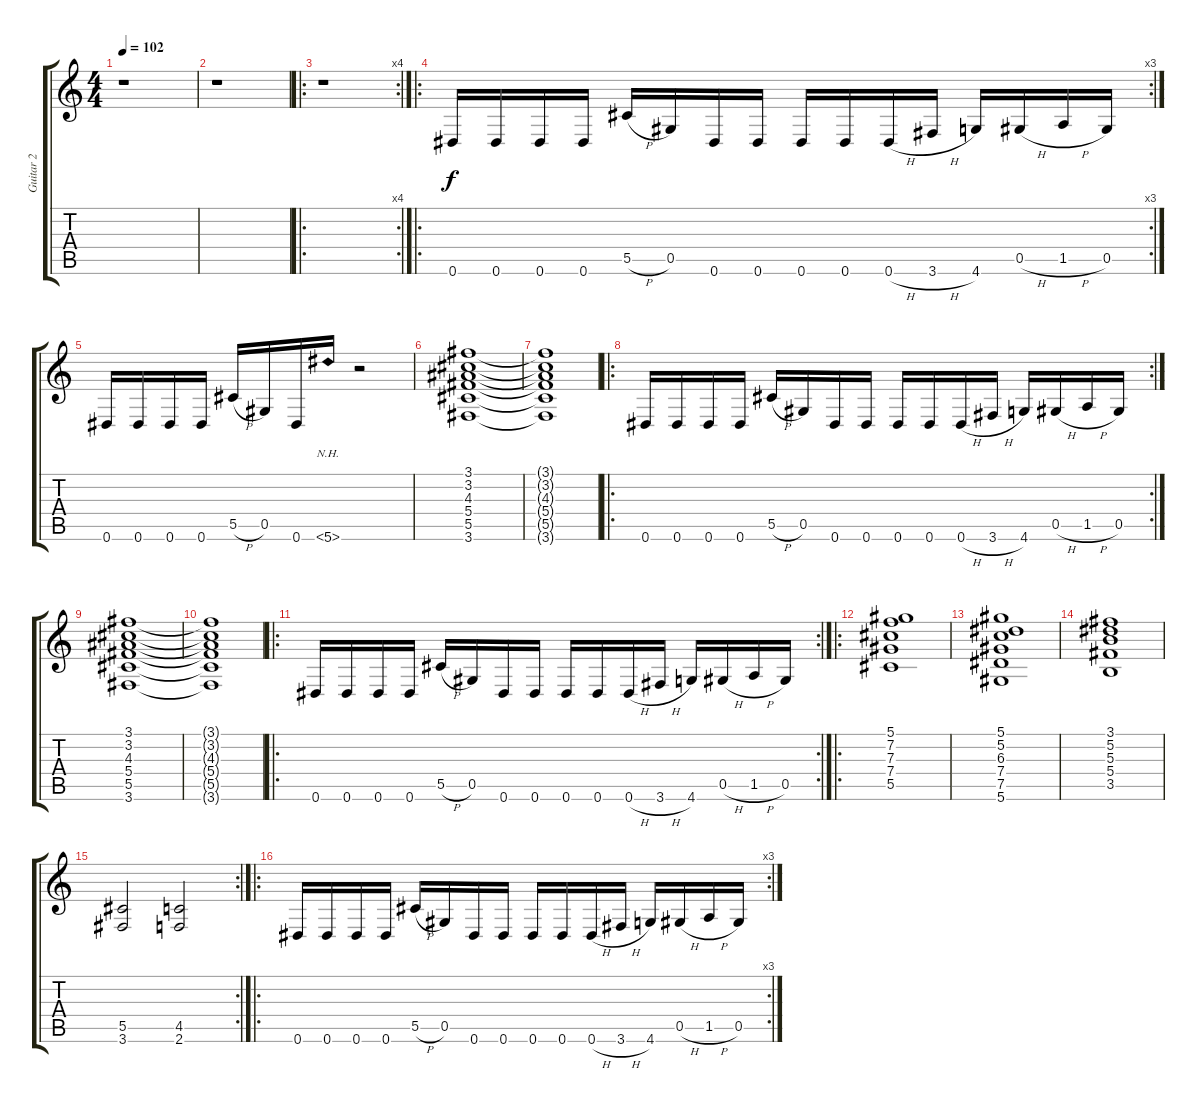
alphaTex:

\track ("Guitar 2" "Guitar 2") {instrument distortionguitar}
\staff {score tabs}
\tuning (Eb4 Bb3 Gb3 Db3 Ab2 Eb2) {hide}
\ts (4 4)
\tempo 102
\clef g2
\ks c
r.1{dy f instrument distortionguitar} |
r.1 |
\ro
\rc 4
r.1 |
\ro
\rc 3
0.6.16 0.6.16 0.6.16 0.6.16 5.5{h}.16 0.5.16 0.6.16 0.6.16 0.6.16 0.6.16 0.6{h}.16 3.6{h}.16 4.6.16 0.5{h}.16 1.5{h}.16 0.5.16 |
0.6.16 0.6.16 0.6.16 0.6.16 5.5{h}.16 0.5.16 0.6.16 5.6{nh}.16 r.2 |
(3.1 3.2 4.3 5.4 5.5 3.6).1 |
(3.1{t} 3.2{t} 4.3{t} 5.4{t} 5.5{t} 3.6{t}).1 |
\ro
\rc 2
0.6.16 0.6.16 0.6.16 0.6.16 5.5{h}.16 0.5.16 0.6.16 0.6.16 0.6.16 0.6.16 0.6{h}.16 3.6{h}.16 4.6.16 0.5{h}.16 1.5{h}.16 0.5.16 |
(3.1 3.2 4.3 5.4 5.5 3.6).1 |
(3.1{t} 3.2{t} 4.3{t} 5.4{t} 5.5{t} 3.6{t}).1 |
\ro
\rc 2
0.6.16 0.6.16 0.6.16 0.6.16 5.5{h}.16 0.5.16 0.6.16 0.6.16 0.6.16 0.6.16 0.6{h}.16 3.6{h}.16 4.6.16 0.5{h}.16 1.5{h}.16 0.5.16 |
\ro
(5.1 7.2 7.3 7.4 5.5).1 |
(5.1 5.2 6.3 7.4 7.5 5.6).1 |
(3.1 5.2 5.3 5.4 3.5).1 |
\rc 2
(5.5 3.6).2 (4.5 2.6).2 |
\ro
\rc 3
0.6.16 0.6.16 0.6.16 0.6.16 5.5{h}.16 0.5.16 0.6.16 0.6.16 0.6.16 0.6.16 0.6{h}.16 3.6{h}.16 4.6.16 0.5{h}.16 1.5{h}.16 0.5.16
